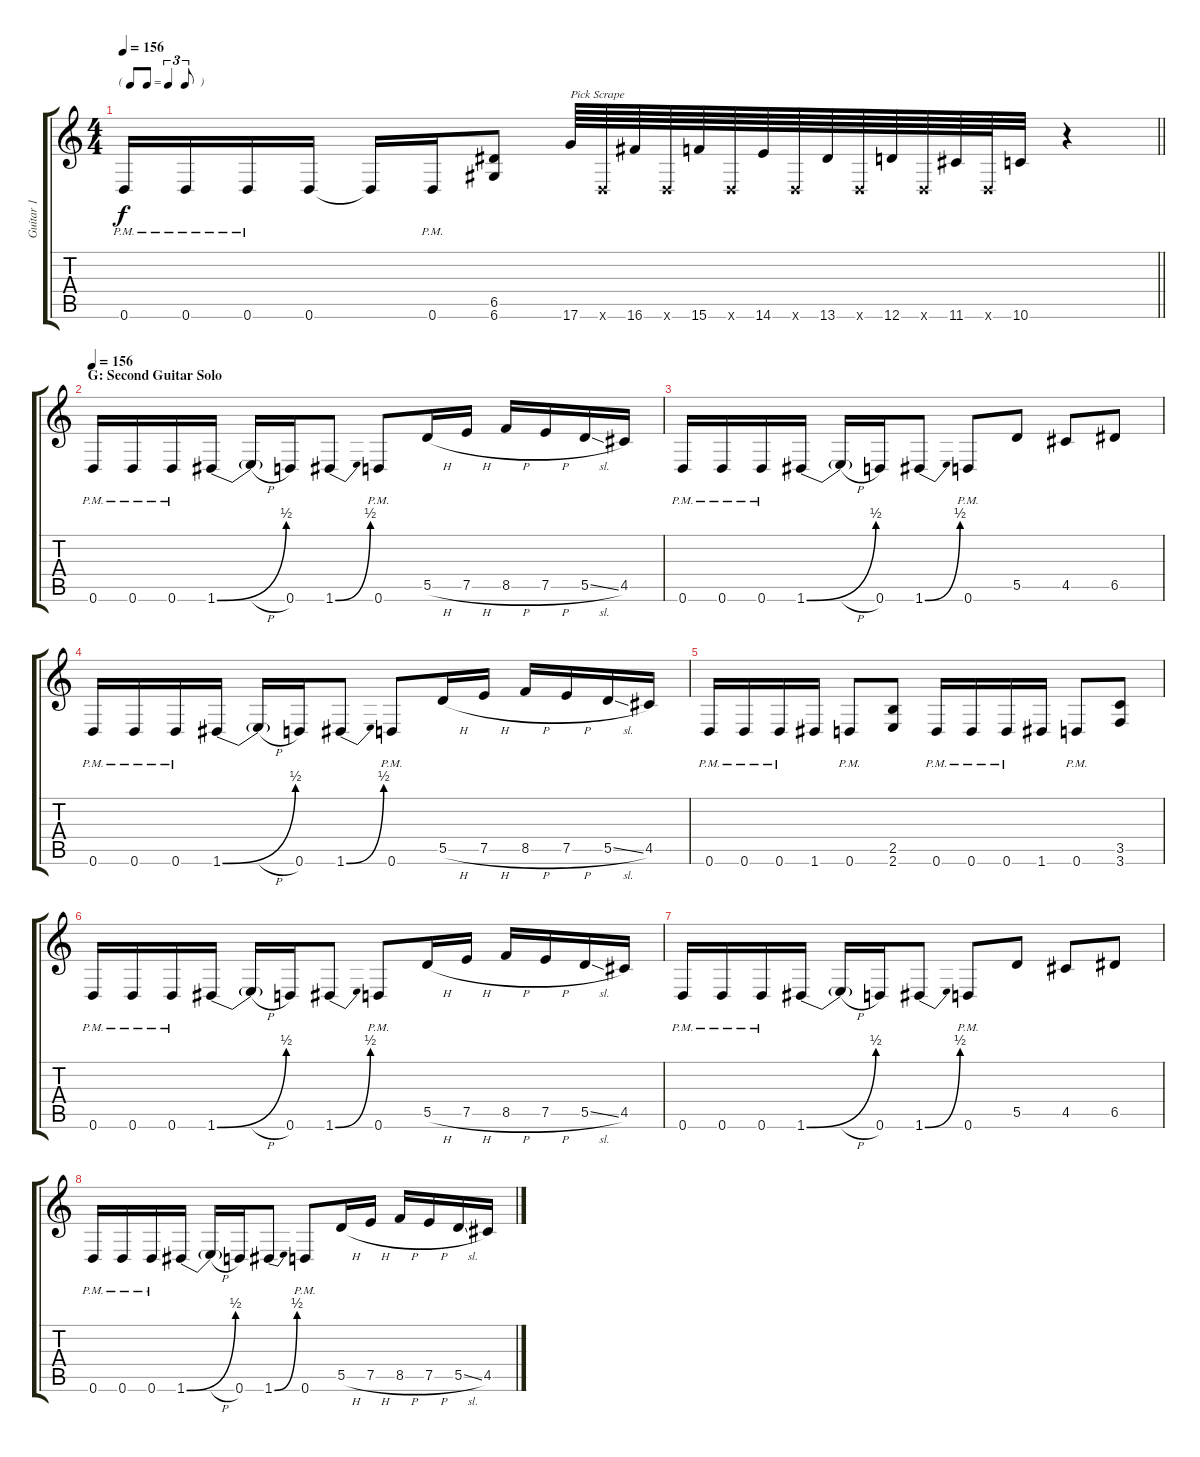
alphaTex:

\track ("Guitar 1" "Guitar 1") {instrument distortionguitar}
\staff {score tabs}
\tuning (E4 B3 G3 D3 A2 D2) {hide}
\ts (4 4)
\tf triplet8th
\tempo 156
\clef g2
\barLineRight lightlight
\ks c
0.6{pm}.16{dy f} 0.6{pm}.16 0.6{pm}.16 0.6.16 0.6{t}.16 0.6{pm}.16 (6.5 6.6).8 17.6.64{txt "Pick Scrape"} 0.6{x}.64 16.6.64 0.6{x}.64 15.6.64 0.6{x}.64 14.6.64 0.6{x}.64 13.6.64 0.6{x}.64 12.6.64 0.6{x}.64 11.6.64 0.6{x}.64 10.6.32 r.4 |
\section ("" "G: Second Guitar Solo")
\tempo 156
0.6{pm}.16 0.6{pm}.16 0.6{pm}.16 1.6{be (bend 0 0 60 2)}.16 1.6{h t}.16 0.6.16 1.6{be (bend 0 0 60 2)}.8 0.6{pm}.8 5.5{h}.16 7.5{h}.16 8.5{h}.16 7.5{h}.16 5.5{sl}.16 4.5.16 |
0.6{pm}.16 0.6{pm}.16 0.6{pm}.16 1.6{be (bend 0 0 60 2)}.16 1.6{h t}.16 0.6.16 1.6{be (bend 0 0 60 2)}.8 0.6{pm}.8 5.5.8 4.5.8 6.5.8 |
0.6{pm}.16 0.6{pm}.16 0.6{pm}.16 1.6{be (bend 0 0 60 2)}.16 1.6{h t}.16 0.6.16 1.6{be (bend 0 0 60 2)}.8 0.6{pm}.8 5.5{h}.16 7.5{h}.16 8.5{h}.16 7.5{h}.16 5.5{sl}.16 4.5.16 |
0.6{pm}.16 0.6{pm}.16 0.6{pm}.16 1.6.16 0.6{pm}.8 (2.5 2.6).8 0.6{pm}.16 0.6{pm}.16 0.6{pm}.16 1.6.16 0.6{pm}.8 (3.5 3.6).8 |
0.6{pm}.16 0.6{pm}.16 0.6{pm}.16 1.6{be (bend 0 0 60 2)}.16 1.6{h t}.16 0.6.16 1.6{be (bend 0 0 60 2)}.8 0.6{pm}.8 5.5{h}.16 7.5{h}.16 8.5{h}.16 7.5{h}.16 5.5{sl}.16 4.5.16 |
0.6{pm}.16 0.6{pm}.16 0.6{pm}.16 1.6{be (bend 0 0 60 2)}.16 1.6{h t}.16 0.6.16 1.6{be (bend 0 0 60 2)}.8 0.6{pm}.8 5.5.8 4.5.8 6.5.8 |
0.6{pm}.16 0.6{pm}.16 0.6{pm}.16 1.6{be (bend 0 0 60 2)}.16 1.6{h t}.16 0.6.16 1.6{be (bend 0 0 60 2)}.8 0.6{pm}.8 5.5{h}.16 7.5{h}.16 8.5{h}.16 7.5{h}.16 5.5{sl}.16 4.5.16
